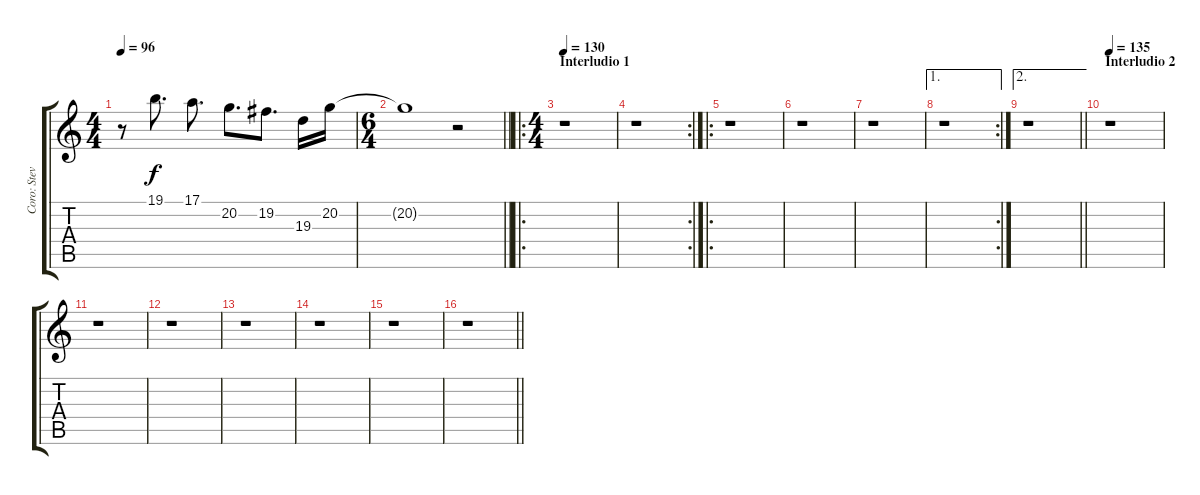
\track ("Coro: Steve" "Coro: Stev") {instrument choiraahs}
\staff {score tabs}
\tuning (E4 B3 G3 D3 A2 E2) {hide}
\ts (4 4)
\tempo 96
\clef g2
\ks c
r.8{dy f} 19.1.8{d} 17.1.8{d} 20.2.8{d} 19.2.8{d} 19.3.16 20.2.16 |
\ts (6 4)
\barLineRight lightlight
20.2{t}.1 r.2 |
\ro
\ts (4 4)
\section ("" "Interludio 1")
\tempo 130
r.1 |
\rc 2
r.1 |
\ro
r.1 |
r.1 |
r.1 |
\ae 1
\rc 2
r.1 |
\ae 2
\barLineRight lightlight
r.1 |
\section ("" "Interludio 2")
\tempo 135
r.1 |
r.1 |
r.1 |
r.1 |
r.1 |
r.1 |
\barLineRight lightlight
r.1
